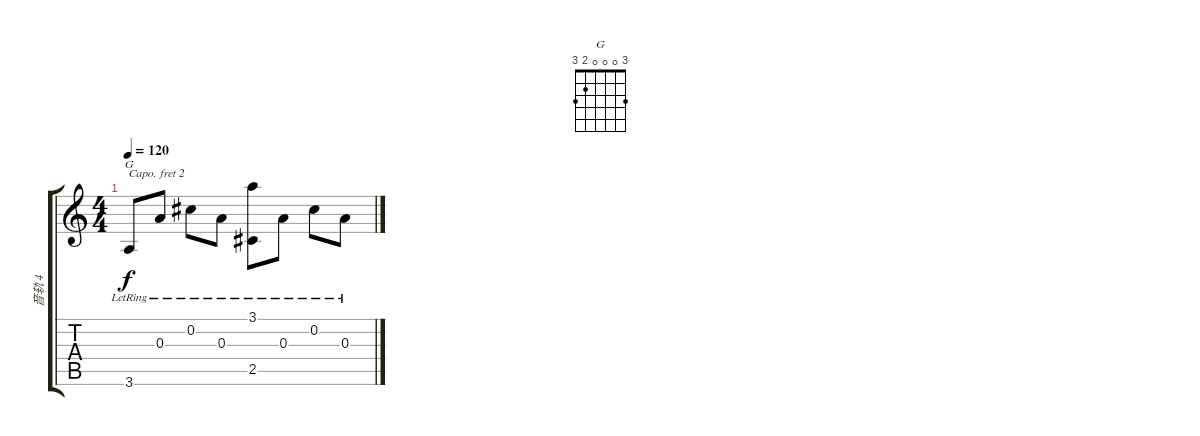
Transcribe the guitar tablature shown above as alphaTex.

\track ("音轨 4" "音轨 4") {instrument acousticguitarsteel}
\staff {score tabs}
\capo 2
\tuning (E4 B3 G3 D3 A2 E2) {hide}
\chord ("G" 3 0 0 0 2 3)
\ts (4 4)
\tempo 120
\clef g2
\ks c
3.6{lr}.8{ch "G" dy f} 0.3{lr}.8 0.2{lr}.8 0.3{lr}.8 (3.1{lr} 2.5{lr}).8 0.3{lr}.8 0.2{lr}.8 0.3{lr}.8
